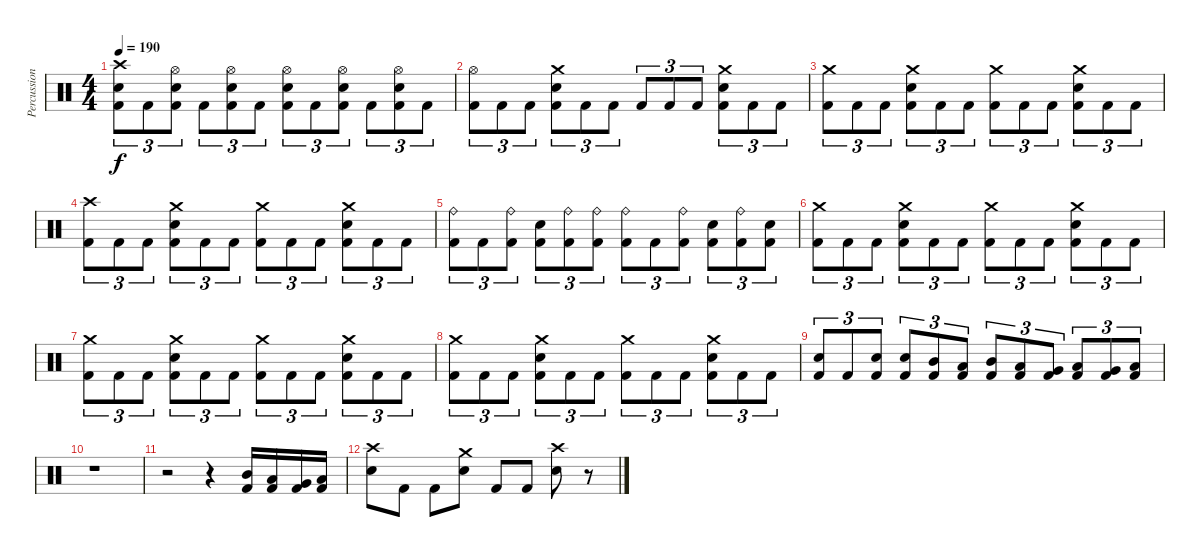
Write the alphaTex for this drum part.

\track ("Percussion" "Percussion") {instrument percussion}
\staff {score}
\articulation defaults
\ts (4 4)
\tempo 190
\clef neutral
\ks c
("Crash high (hit)" "Snare (hit) 2" "Kick (hit) 2").8{tu (3 2) dy f} "Kick (hit) 2".8{tu (3 2)} ("Hi-Hat (open)" "Snare (hit) 2" "Kick (hit) 2").8{tu (3 2)} "Kick (hit) 2".8{tu (3 2)} ("Hi-Hat (open)" "Snare (hit) 2" "Kick (hit) 2").8{tu (3 2)} "Kick (hit) 2".8{tu (3 2)} ("Hi-Hat (open)" "Snare (hit) 2" "Kick (hit) 2").8{tu (3 2)} "Kick (hit) 2".8{tu (3 2)} ("Hi-Hat (open)" "Snare (hit) 2" "Kick (hit) 2").8{tu (3 2)} "Kick (hit) 2".8{tu (3 2)} ("Hi-Hat (open)" "Snare (hit) 2" "Kick (hit) 2").8{tu (3 2)} "Kick (hit) 2".8{tu (3 2)} |
("Hi-Hat (open)" "Kick (hit) 2").8{tu (3 2)} "Kick (hit) 2".8{tu (3 2)} "Kick (hit) 2".8{tu (3 2)} ("Crash medium (hit)" "Snare (hit) 2" "Kick (hit) 2").8{tu (3 2)} "Kick (hit) 2".8{tu (3 2)} "Kick (hit) 2".8{tu (3 2)} "Kick (hit) 2".8{tu (3 2)} "Kick (hit) 2".8{tu (3 2)} "Kick (hit) 2".8{tu (3 2)} ("Crash medium (hit)" "Snare (hit) 2" "Kick (hit) 2").8{tu (3 2)} "Kick (hit) 2".8{tu (3 2)} "Kick (hit) 2".8{tu (3 2)} |
("Crash medium (hit)" "Kick (hit) 2").8{tu (3 2)} "Kick (hit) 2".8{tu (3 2)} "Kick (hit) 2".8{tu (3 2)} ("Crash medium (hit)" "Snare (hit) 2" "Kick (hit) 2").8{tu (3 2)} "Kick (hit) 2".8{tu (3 2)} "Kick (hit) 2".8{tu (3 2)} ("Crash medium (hit)" "Kick (hit) 2").8{tu (3 2)} "Kick (hit) 2".8{tu (3 2)} "Kick (hit) 2".8{tu (3 2)} ("Crash medium (hit)" "Snare (hit) 2" "Kick (hit) 2").8{tu (3 2)} "Kick (hit) 2".8{tu (3 2)} "Kick (hit) 2".8{tu (3 2)} |
("Crash high (hit)" "Kick (hit) 2").8{tu (3 2)} "Kick (hit) 2".8{tu (3 2)} "Kick (hit) 2".8{tu (3 2)} ("Crash medium (hit)" "Snare (hit) 2" "Kick (hit) 2").8{tu (3 2)} "Kick (hit) 2".8{tu (3 2)} "Kick (hit) 2".8{tu (3 2)} ("Crash medium (hit)" "Kick (hit) 2").8{tu (3 2)} "Kick (hit) 2".8{tu (3 2)} "Kick (hit) 2".8{tu (3 2)} ("Crash medium (hit)" "Snare (hit) 2" "Kick (hit) 2").8{tu (3 2)} "Kick (hit) 2".8{tu (3 2)} "Kick (hit) 2".8{tu (3 2)} |
("Ride (bell)" "Kick (hit) 2").8{tu (3 2)} "Kick (hit) 2".8{tu (3 2)} ("Ride (bell)" "Kick (hit) 2").8{tu (3 2)} ("Snare (hit) 2" "Kick (hit) 2").8{tu (3 2)} ("Ride (bell)" "Kick (hit) 2").8{tu (3 2)} ("Ride (bell)" "Kick (hit) 2").8{tu (3 2)} ("Ride (bell)" "Kick (hit) 2").8{tu (3 2)} "Kick (hit) 2".8{tu (3 2)} ("Ride (bell)" "Kick (hit) 2").8{tu (3 2)} ("Snare (hit) 2" "Kick (hit) 2").8{tu (3 2)} ("Ride (bell)" "Kick (hit) 2").8{tu (3 2)} ("Snare (hit) 2" "Kick (hit) 2").8{tu (3 2)} |
("Crash medium (hit)" "Kick (hit) 2").8{tu (3 2)} "Kick (hit) 2".8{tu (3 2)} "Kick (hit) 2".8{tu (3 2)} ("Crash medium (hit)" "Snare (hit) 2" "Kick (hit) 2").8{tu (3 2)} "Kick (hit) 2".8{tu (3 2)} "Kick (hit) 2".8{tu (3 2)} ("Crash medium (hit)" "Kick (hit) 2").8{tu (3 2)} "Kick (hit) 2".8{tu (3 2)} "Kick (hit) 2".8{tu (3 2)} ("Crash medium (hit)" "Snare (hit) 2" "Kick (hit) 2").8{tu (3 2)} "Kick (hit) 2".8{tu (3 2)} "Kick (hit) 2".8{tu (3 2)} |
("Crash medium (hit)" "Kick (hit) 2").8{tu (3 2)} "Kick (hit) 2".8{tu (3 2)} "Kick (hit) 2".8{tu (3 2)} ("Crash medium (hit)" "Snare (hit) 2" "Kick (hit) 2").8{tu (3 2)} "Kick (hit) 2".8{tu (3 2)} "Kick (hit) 2".8{tu (3 2)} ("Crash medium (hit)" "Kick (hit) 2").8{tu (3 2)} "Kick (hit) 2".8{tu (3 2)} "Kick (hit) 2".8{tu (3 2)} ("Crash medium (hit)" "Snare (hit) 2" "Kick (hit) 2").8{tu (3 2)} "Kick (hit) 2".8{tu (3 2)} "Kick (hit) 2".8{tu (3 2)} |
("Crash medium (hit)" "Kick (hit) 2").8{tu (3 2)} "Kick (hit) 2".8{tu (3 2)} "Kick (hit) 2".8{tu (3 2)} ("Crash medium (hit)" "Snare (hit) 2" "Kick (hit) 2").8{tu (3 2)} "Kick (hit) 2".8{tu (3 2)} "Kick (hit) 2".8{tu (3 2)} ("Crash medium (hit)" "Kick (hit) 2").8{tu (3 2)} "Kick (hit) 2".8{tu (3 2)} "Kick (hit) 2".8{tu (3 2)} ("Crash medium (hit)" "Snare (hit) 2" "Kick (hit) 2").8{tu (3 2)} "Kick (hit) 2".8{tu (3 2)} "Kick (hit) 2".8{tu (3 2)} |
("Snare (hit) 2" "Kick (hit) 2").8{tu (3 2)} "Kick (hit) 2".8{tu (3 2)} ("Snare (hit) 2" "Kick (hit) 2").8{tu (3 2)} ("Snare (hit) 2" "Kick (hit) 2").8{tu (3 2)} ("Mid Tom (hit)" "Kick (hit) 2").8{tu (3 2)} ("Low Tom (hit)" "Kick (hit) 2").8{tu (3 2)} ("Mid Tom (hit)" "Kick (hit) 2").8{tu (3 2)} ("Low Tom (hit)" "Kick (hit) 2").8{tu (3 2)} ("Very Low Tom (hit)" "Kick (hit) 2").8{tu (3 2)} ("Low Floor Tom (hit)" "Kick (hit) 2").8{tu (3 2)} ("Very Low Tom (hit)" "Kick (hit) 2").8{tu (3 2)} ("Low Floor Tom (hit)" "Kick (hit) 2").8{tu (3 2)} |
r.1 |
r.2 r.4 ("Mid Tom (hit)" "Kick (hit) 2").16 ("Low Tom (hit)" "Kick (hit) 2").16 ("Very Low Tom (hit)" "Kick (hit) 2").16 ("Low Floor Tom (hit)" "Kick (hit) 2").16 |
("Crash high (hit)" "Snare (hit) 2").8 "Kick (hit) 2".8 "Kick (hit) 2".8 ("Crash medium (hit)" "Snare (hit) 2").8 "Kick (hit) 2".8 "Kick (hit) 2".8 ("Crash high (hit)" "Snare (hit) 2").8 r.8
